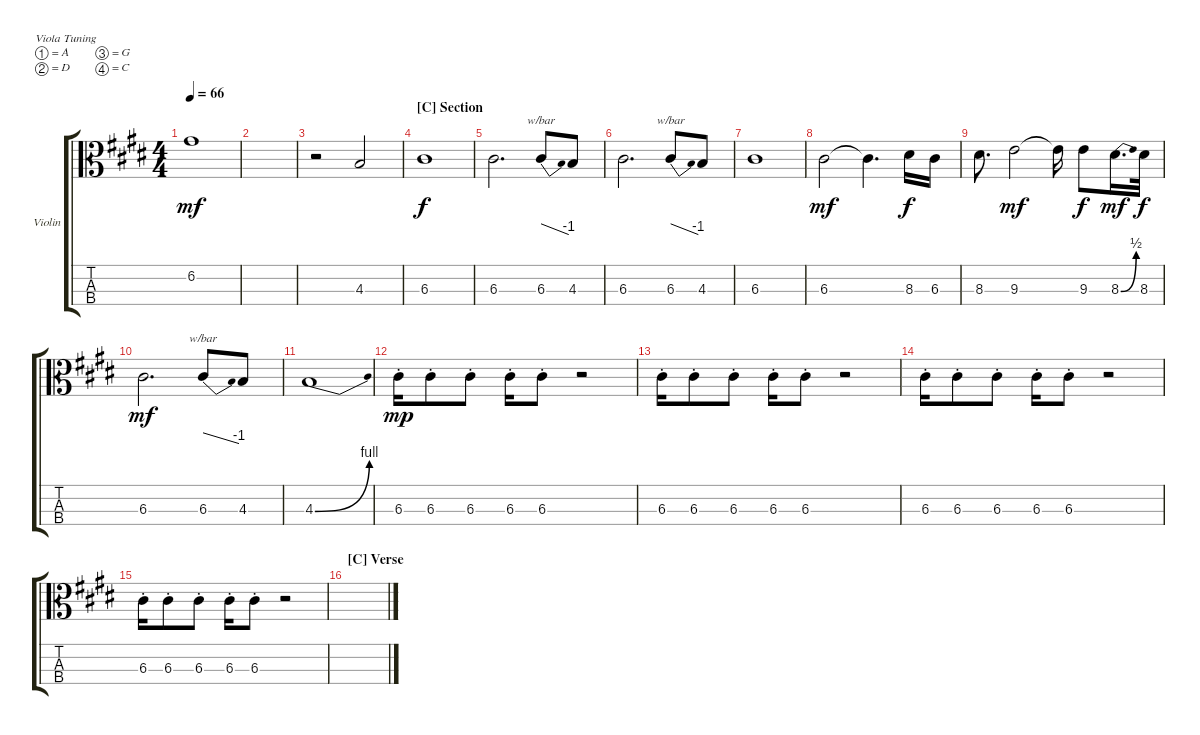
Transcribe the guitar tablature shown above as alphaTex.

\defaultSystemsLayout 4
\bracketExtendMode groupsimilarinstruments
\firstSystemTrackNameOrientation horizontal
\otherSystemsTrackNameOrientation horizontal
\track ("Violin" "Violin") {instrument viola}
\staff {score tabs}
\tuning (A4 D4 G3 C3)
\ts (4 4)
\tempo 66
\clef c3
\ks c#minor
6.2{t}.1{dy mf} |
|
r.2 4.3.2 |
\section ("C" "Section")
6.3.1{dy f} |
6.3.2{d} 6.3.8{tbe (dive default 9 0 42.6 -4)} 4.3.8 |
6.3.2{d} 6.3.8{tbe (dive default 9 0 42.6 -4)} 4.3.8 |
6.3.1 |
6.3.2{dy mf} 6.3{t}.4{d} 8.3.16{dy f} 6.3.16 |
8.3.8{d} 9.3.2{dy mf} 9.3{t}.16 9.3.8{dy f} 8.3{be (bend 24.599999999999998 0 59.4 2)}.16{d dy mf} 8.3.32{dy f} |
6.3.2{d dy mf} 6.3.8{tbe (dive default 9 0 42.6 -4)} 4.3.8 |
4.3{be (bend 11.4 0 34.8 4)}.1 |
6.3{st}.16{dy mp} 6.3{st}.8 6.3{st}.8 6.3{st}.16 6.3{st}.8 r.2 |
6.3{st}.16 6.3{st}.8 6.3{st}.8 6.3{st}.16 6.3{st}.8 r.2 |
6.3{st}.16 6.3{st}.8 6.3{st}.8 6.3{st}.16 6.3{st}.8 r.2 |
6.3{st}.16 6.3{st}.8 6.3{st}.8 6.3{st}.16 6.3{st}.8 r.2 |
\section ("C" "Verse")
